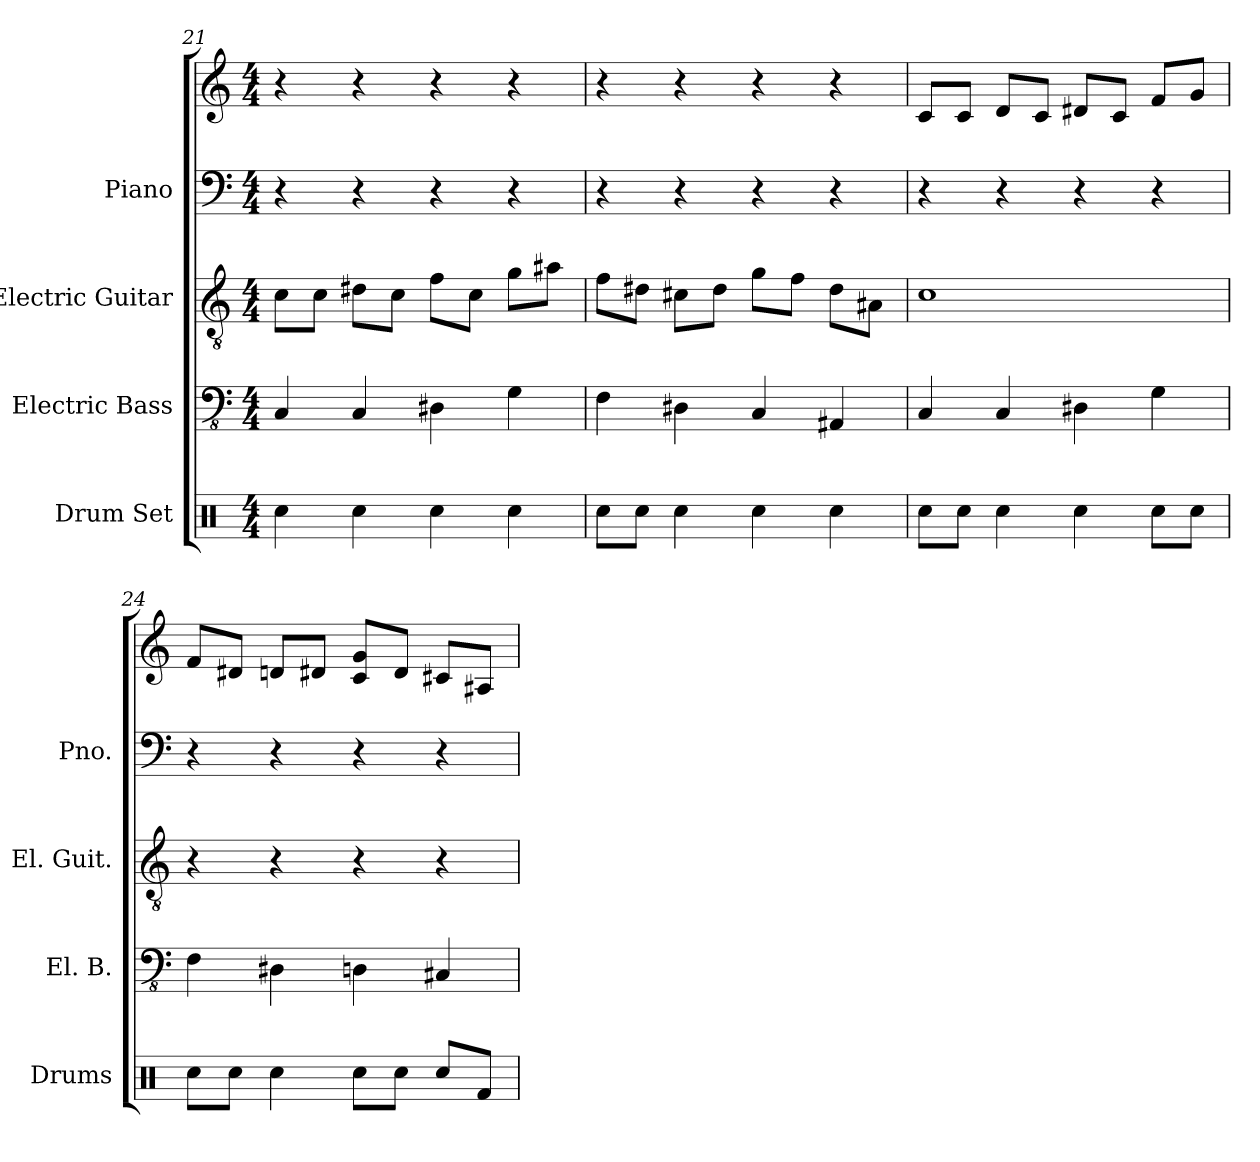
**kern	**kern	**kern	**kern	**kern
*part4	*part3	*part2	*part1	*part1
*staff5	*staff4	*staff3	*staff2	*staff1
*I"Drum Set	*I"Electric Bass	*I"Electric Guitar	*I"Piano	*
*I'Drums	*I'El. B.	*I'El. Guit.	*I'Pno.	*
*clefX	*clefFv4	*clefGv2	*clefF4	*clefG2
*k[]	*k[]	*k[]	*k[]	*k[]
*M4/4	*M4/4	*M4/4	*M4/4	*M4/4
=21	=21	=21	=21	=21
4Rcc	4CC	8cL	4r	4r
.	.	8cJ	.	.
4Rcc	4CC	8d#XL	4r	4r
.	.	8cJ	.	.
4Rcc	4DD#X	8fL	4r	4r
.	.	8cJ	.	.
4Rcc	4GG	8gL	4r	4r
.	.	8a#XJ	.	.
=22	=22	=22	=22	=22
8RccL	4FF	8fL	4r	4r
8RccJ	.	8d#XJ	.	.
4Rcc	4DD#X	8c#XL	4r	4r
.	.	8d#J	.	.
4Rcc	4CC	8gL	4r	4r
.	.	8fJ	.	.
4Rcc	4AAA#X	8d#L	4r	4r
.	.	8A#XJ	.	.
=23	=23	=23	=23	=23
8RccL	4CC	1c	4r	8cL
8RccJ	.	.	.	8cJ
4Rcc	4CC	.	4r	8dL
.	.	.	.	8cJ
4Rcc	4DD#X	.	4r	8d#XL
.	.	.	.	8cJ
8RccL	4GG	.	4r	8fL
8RccJ	.	.	.	8gJ
=24	=24	=24	=24	=24
8RccL	4FF	4r	4r	8fL
8RccJ	.	.	.	8d#XJ
4Rcc	4DD#X	4r	4r	8dnL
.	.	.	.	8d#XJ
8RccL	4DDn	4r	4r	8c 8gL
8RccJ	.	.	.	8d#J
8RccL	4CC#X	4r	4r	8c#XL
8RfJ	.	.	.	8A#XJ
=	=	=	=	=
*-	*-	*-	*-	*-
